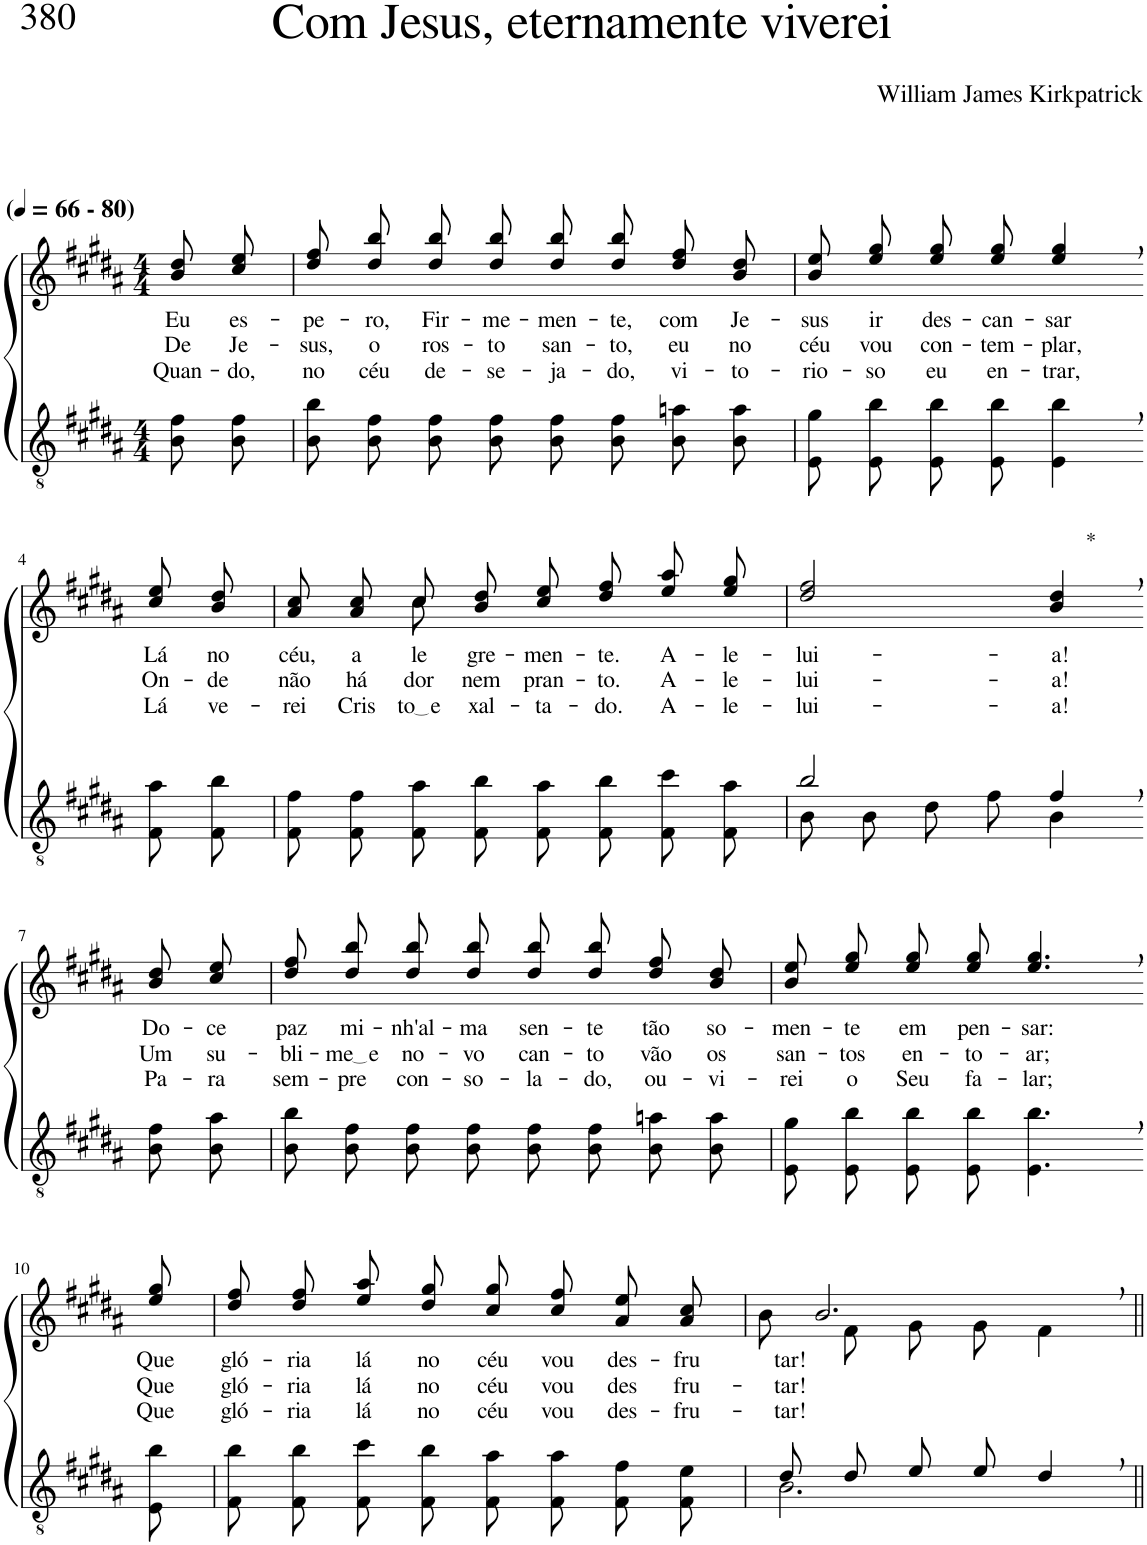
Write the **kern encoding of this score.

**kern	**kern	**text	**text	**text
*part2	*part1	*part1	*part1	*part1
*staff2	*staff1	*staff1	*staff1	*staff1
*I"Parte III e IV	*I"Parte I e II	*	*	*
*clefGv2	*clefG2	*	*	*
*Trd5c9	*Trd5c9	*	*	*
*k[f#c#g#d#a#]	*k[f#c#g#d#a#]	*	*	*
*M4/4	*M4/4	*	*	*
*MM66	*MM66	*	*	*
=1	=1	=1	=1	=1
!	!LO:TX:a:B:t=(	!	!	!
!	!LO:TX:a:B:t=- 80)	!	!	!
!	!	!LO:LY:b	!LO:LY:b	!LO:LY:b
8B\ 8f#\L	8b\ 8dd#\L	Eu	De	Quan-
!	!	!LO:LY:b	!LO:LY:b	!LO:LY:b
8B\ 8f#\J	8cc#\ 8ee\J	es-	Je-	-do,
=2	=2	=2	=2	=2
!	!	!LO:LY:b	!LO:LY:b	!LO:LY:b
8B\ 8b\L	8dd#\ 8ff#\L	-pe-	-sus,	no
!	!	!LO:LY:b	!LO:LY:b	!LO:LY:b
8B\ 8f#\J	8dd#\ 8bb\J	-ro,	o	céu
!	!	!LO:LY:b	!LO:LY:b	!LO:LY:b
8B\ 8f#\L	8dd#\ 8bb\L	Fir-	ros-	de-
!	!	!LO:LY:b	!LO:LY:b	!LO:LY:b
8B\ 8f#\J	8dd#\ 8bb\J	-me-	-to	-se-
!	!	!LO:LY:b	!LO:LY:b	!LO:LY:b
8B\ 8f#\L	8dd#\ 8bb\L	-men-	san-	-ja-
!	!	!LO:LY:b	!LO:LY:b	!LO:LY:b
8B\ 8f#\J	8dd#\ 8bb\J	-te,	-to,	-do,
!	!	!LO:LY:b	!LO:LY:b	!LO:LY:b
8B\ 8an\L	8dd#\ 8ff#\L	com	eu	vi-
!	!	!LO:LY:b	!LO:LY:b	!LO:LY:b
8B\ 8a\J	8b\ 8dd#\J	Je-	no	-to-
=3	=3	=3	=3	=3
!	!	!LO:LY:b	!LO:LY:b	!LO:LY:b
8E\ 8g#\L	8b\ 8ee\L	-sus	céu	-rio-
!	!	!LO:LY:b	!LO:LY:b	!LO:LY:b
8E\ 8b\J	8ee\ 8gg#\J	ir	vou	-so
!	!	!LO:LY:b	!LO:LY:b	!LO:LY:b
8E\ 8b\L	8ee\ 8gg#\L	des-	con-	eu
!	!	!LO:LY:b	!LO:LY:b	!LO:LY:b
8E\ 8b\J	8ee\ 8gg#\J	-can-	-tem-	en-
!	!	!LO:LY:b	!LO:LY:b	!LO:LY:b
4E\, 4b\,	4ee/, 4gg#/,	-sar	-plar,	-trar,
!!LO:LB:g=z
=4-	=4-	=4-	=4-	=4-
!	!	!LO:LY:b	!LO:LY:b	!LO:LY:b
8F#\ 8a#\L	8cc#\ 8ee\L	Lá	On-	Lá
!	!	!LO:LY:b	!LO:LY:b	!LO:LY:b
8F#\ 8b\J	8b\ 8dd#\J	no	-de	ve-
=5	=5	=5	=5	=5
!	!	!LO:LY:b	!LO:LY:b	!LO:LY:b
*	*^	*	*	*
8F#\ 8f#\L	8a#\ 8cc#\L	4ryy	céu,	não	-rei
!	!	!	!LO:LY:b	!LO:LY:b	!LO:LY:b
8F#\ 8f#\J	8a#\ 8cc#\J	.	a-	há	Cris-
!	!	!	!LO:LY:b	!LO:LY:b	!LO:LY:b
8F#\ 8a#\L	8cc#\L	8cc#\	-le-	dor	to e
!	!	!	!LO:LY:b	!LO:LY:b	!LO:LY:b
8F#\ 8b\J	8b\ 8dd#\J	2ryy	-gre-	nem	-xal-
!	!	!	!LO:LY:b	!LO:LY:b	!LO:LY:b
8F#\ 8a#\L	8cc#\ 8ee\L	.	-men-	pran-	-ta-
!	!	!	!LO:LY:b	!LO:LY:b	!LO:LY:b
8F#\ 8b\J	8dd#\ 8ff#\J	.	-te.	-to.	-do.
!	!	!	!LO:LY:b	!LO:LY:b	!LO:LY:b
8F#\ 8cc#\L	8ee\ 8aa#\L	.	A-	A-	A-
!	!	!	!LO:LY:b	!LO:LY:b	!LO:LY:b
8F#\ 8a#\J	8ee\ 8gg#\J	8ryy	-le-	-le-	-le-
=6	=6	=6	=6	=6	=6
*^	*	*	*	*	*
!	!	!	!	!LO:LY:b	!LO:LY:b	!LO:LY:b
*	*	*v	*v	*	*	*
2b/	8B\L	2dd#/ 2ff#/	-lui-	-lui-	-lui-
.	8B\J	.	.	.	.
.	8d#\L	.	.	.	.
.	8f#\J	.	.	.	.
!	!	!LO:TX:a:t=*	!	!	!
!	!	!	!LO:LY:b	!LO:LY:b	!LO:LY:b
4f#,/	4B\	4b/, 4dd#/,	-a!	-a!	-a!
!!LO:LB:g=z
=7-	=7-	=7-	=7-	=7-	=7-
!	!	!	!LO:LY:b	!LO:LY:b	!LO:LY:b
*v	*v	*	*	*	*
8B\ 8f#\L	8b\ 8dd#\L	Do-	Um	Pa-
!	!	!LO:LY:b	!LO:LY:b	!LO:LY:b
8B\ 8a#\J	8cc#\ 8ee\J	-ce	su-	-ra
=8	=8	=8	=8	=8
!	!	!LO:LY:b	!LO:LY:b	!LO:LY:b
8B\ 8b\L	8dd#\ 8ff#\L	paz	-bli-	sem-
!	!	!LO:LY:b	!LO:LY:b	!LO:LY:b
8B\ 8f#\J	8dd#\ 8bb\J	mi-	me e	-pre
!	!	!LO:LY:b	!LO:LY:b	!LO:LY:b
8B\ 8f#\L	8dd#\ 8bb\L	-nh'al-	no-	con-
!	!	!LO:LY:b	!LO:LY:b	!LO:LY:b
8B\ 8f#\J	8dd#\ 8bb\J	-ma	-vo	-so-
!	!	!LO:LY:b	!LO:LY:b	!LO:LY:b
8B\ 8f#\L	8dd#\ 8bb\L	sen-	can-	-la-
!	!	!LO:LY:b	!LO:LY:b	!LO:LY:b
8B\ 8f#\J	8dd#\ 8bb\J	-te	-to	-do,
!	!	!LO:LY:b	!LO:LY:b	!LO:LY:b
8B\ 8an\L	8dd#\ 8ff#\L	tão	vão	ou-
!	!	!LO:LY:b	!LO:LY:b	!LO:LY:b
8B\ 8a\J	8b\ 8dd#\J	so-	os	-vi-
=9	=9	=9	=9	=9
!	!	!LO:LY:b	!LO:LY:b	!LO:LY:b
8E\ 8g#\L	8b\ 8ee\L	-men-	san-	-rei
!	!	!LO:LY:b	!LO:LY:b	!LO:LY:b
8E\ 8b\J	8ee\ 8gg#\J	-te	-tos	o
!	!	!LO:LY:b	!LO:LY:b	!LO:LY:b
8E\ 8b\L	8ee\ 8gg#\L	em	en-	Seu
!	!	!LO:LY:b	!LO:LY:b	!LO:LY:b
8E\ 8b\J	8ee\ 8gg#\J	pen-	-to-	fa-
!	!	!LO:LY:b	!LO:LY:b	!LO:LY:b
4.E\, 4.b\,	4.ee/, 4.gg#/,	-sar:	-ar;	-lar;
!!LO:LB:g=z
=10-	=10-	=10-	=10-	=10-
!	!	!LO:LY:b	!LO:LY:b	!LO:LY:b
8E\ 8b\	8ee/ 8gg#/	Que	Que	Que
=11	=11	=11	=11	=11
!	!	!LO:LY:b	!LO:LY:b	!LO:LY:b
8F#\ 8b\L	8dd#\ 8ff#\L	gló-	gló-	gló-
!	!	!LO:LY:b	!LO:LY:b	!LO:LY:b
8F#\ 8b\J	8dd#\ 8ff#\J	-ria	-ria	-ria
!	!	!LO:LY:b	!LO:LY:b	!LO:LY:b
8F#\ 8cc#\L	8ee\ 8aa#\L	lá	lá	lá
!	!	!LO:LY:b	!LO:LY:b	!LO:LY:b
8F#\ 8b\J	8dd#\ 8gg#\J	no	no	no
!	!	!LO:LY:b	!LO:LY:b	!LO:LY:b
8F#\ 8a#\L	8cc#\ 8gg#\L	céu	céu	céu
!	!	!LO:LY:b	!LO:LY:b	!LO:LY:b
8F#\ 8a#\J	8cc#\ 8ff#\J	vou	vou	vou
!	!	!LO:LY:b	!LO:LY:b	!LO:LY:b
8F#\ 8f#\L	8a#\ 8ee\L	des-	des	des-
!	!	!LO:LY:b	!LO:LY:b	!LO:LY:b
8F#\ 8e\J	8a#\ 8cc#\J	-fru	fru-	-fru-
=12	=12	=12	=12	=12
*^	*	*	*	*
!	!	!	!LO:LY:b	!LO:LY:b	!LO:LY:b
*	*	*^	*	*	*
8d#/L	2.B\	2.b,/	8b\L	tar!	-tar!	-tar!
8d#/J	.	.	8f#\J	.	.	.
8e/L	.	.	8g#\L	.	.	.
8e/J	.	.	8g#\J	.	.	.
4d#,/	.	.	4f#\	.	.	.
*v	*v	*	*	*	*	*
*	*v	*v	*	*	*
=||	=||	=||	=||	=||
*-	*-	*-	*-	*-
